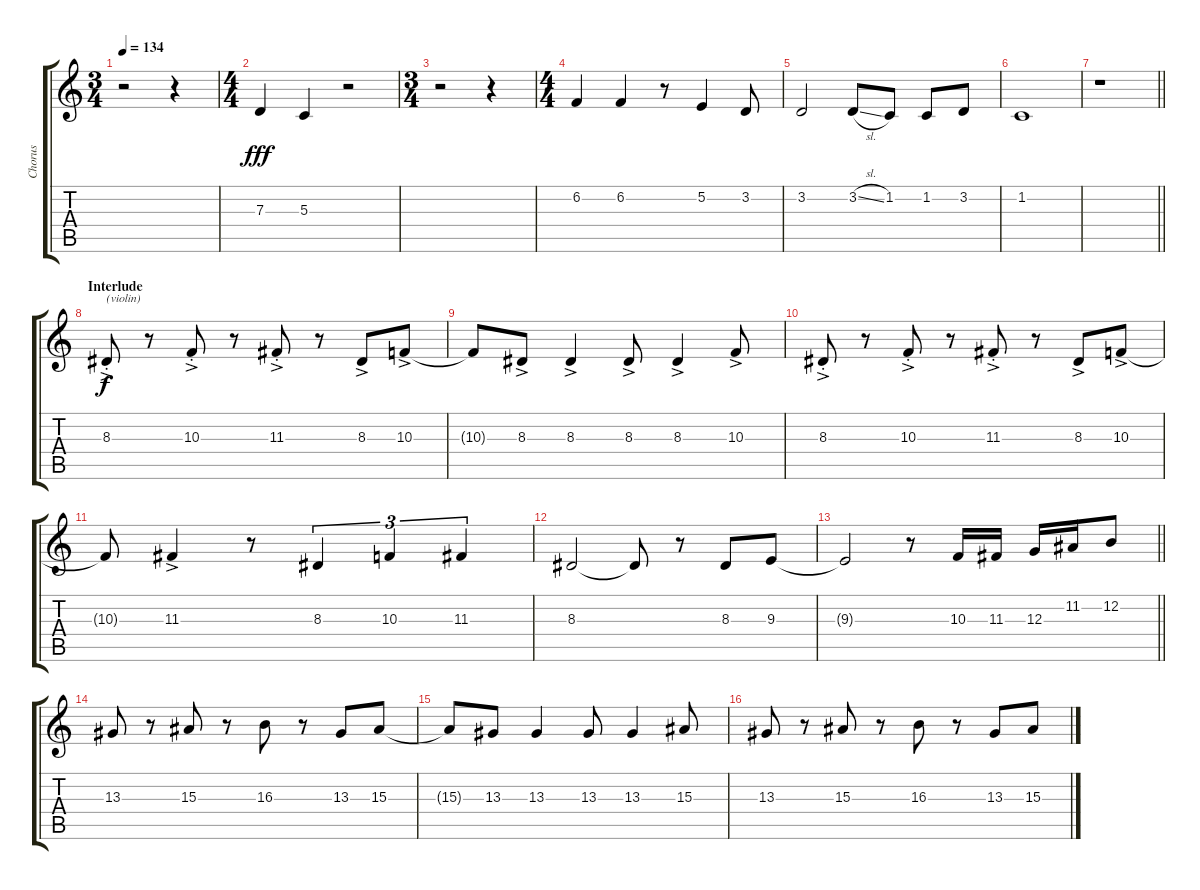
\track ("Chorus" "Chorus") {instrument englishhorn}
\staff {score tabs}
\tuning (E4 B3 G3 D3 A2 E2) {hide}
\ts (3 4)
\tempo 134
\clef g2
\ks c
r.2{dy fff} r.4 |
\ts (4 4)
7.3.4 5.3.4 r.2 |
\ts (3 4)
r.2 r.4 |
\ts (4 4)
6.2.4 6.2.4 r.8 5.2.4 3.2.8 |
3.2.2 3.2{sl}.8 1.2.8 1.2.8 3.2.8 |
1.2.1 |
\barLineRight lightlight
r.1 |
\section ("" "Interlude")
8.3{ac st}.8{txt "(violin)" dy f volume 11 balance 15 instrument violin} r.8 10.3{ac st}.8 r.8 11.3{ac st}.8 r.8 8.3{ac}.8 10.3{ac}.8 |
10.3{t}.8 8.3{ac}.8 8.3{ac}.4 8.3{ac}.8 8.3{ac}.4 10.3{ac}.8 |
8.3{ac st}.8 r.8 10.3{ac st}.8 r.8 11.3{ac st}.8 r.8 8.3{ac}.8 10.3{ac}.8 |
10.3{t}.8 11.3{ac}.4 r.8 8.3.4{tu (3 2)} 10.3.4{tu (3 2)} 11.3.4{tu (3 2)} |
8.3.2 8.3{t}.8 r.8 8.3.8 9.3.8 |
\barLineRight lightlight
9.3{t}.2 r.8 10.3.16 11.3.16 12.3.16 11.2.16 12.2.8 |
\section ("" "")
13.3.8 r.8 15.3.8 r.8 16.3.8 r.8 13.3.8 15.3.8 |
15.3{t}.8 13.3.8 13.3.4 13.3.8 13.3.4 15.3.8 |
13.3.8 r.8 15.3.8 r.8 16.3.8 r.8 13.3.8 15.3.8
